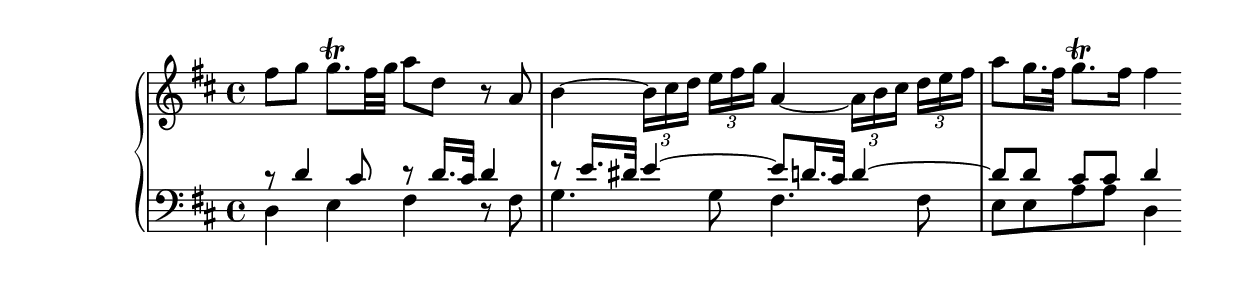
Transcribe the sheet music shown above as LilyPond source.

\version "1.7.18"


soprano = \notes \relative c''  {
	fis8 g  g8.-\trill fis32 g a8 d, r a
	b4-~ \times 2/3 { b16-[ cis d-] } \times 2/3 { e-[ fis g-] }
	a,4-~ \times 2/3 { a16-[ b cis-] } \times 2/3 { d-[ e fis-] }
	a8 g16. fis32 g8.-\trill fis16 fis4
}

bass = \notes \relative c {
	\stemDown\slurDown\tieDown
	d4 e fis r8 fis | g4. g8 fis4. fis8 e8 e a a d,4
}

tenor = \notes \relative c' {
	\stemUp\slurUp\tieUp
	r8
	d4 cis8 r d16. cis32 d4 | r8 e16. dis32 e4 -~ e8 d16. cis32 d4 -~ |
	d8-[ d8-] cis-[ cis-] d4
}


\score {
	\context PianoStaff \notes <
		\context Staff = top { \key d \major \time 4/4
			\soprano
		}
		\context Staff = bottom < \key d \major \time 4/4 \clef bass
			\context Voice = up  { \tenor } 
			\context Voice = down  { \bass }
		>
		
	>
	\midi{}
	\paper {}
}

	
	 
